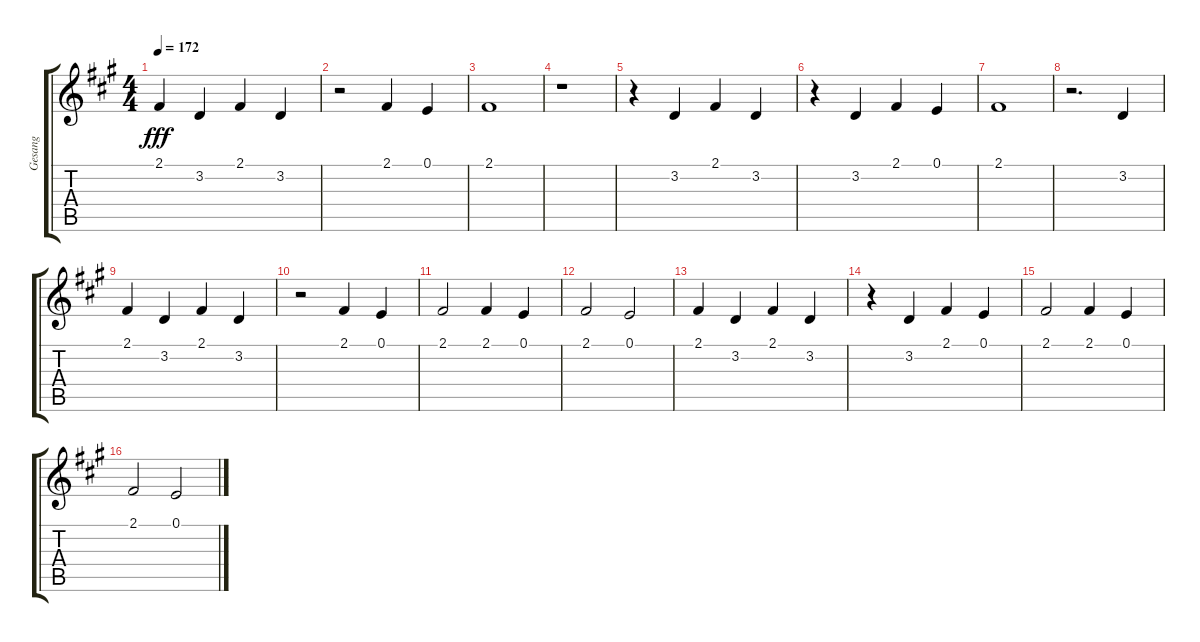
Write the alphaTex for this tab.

\track ("Gesang" "Gesang") {instrument oboe}
\staff {score tabs}
\tuning (E4 B3 G3 D3 A2 E2) {hide}
\ts (4 4)
\tempo 172
\clef g2
\ks a
2.1.4{dy fff} 3.2.4 2.1.4 3.2.4 |
r.2 2.1.4 0.1.4 |
2.1.1 |
r.1 |
r.4 3.2.4 2.1.4 3.2.4 |
r.4 3.2.4 2.1.4 0.1.4 |
2.1.1 |
r.2{d} 3.2.4 |
2.1.4 3.2.4 2.1.4 3.2.4 |
r.2 2.1.4 0.1.4 |
2.1.2 2.1.4 0.1.4 |
2.1.2 0.1.2 |
2.1.4 3.2.4 2.1.4 3.2.4 |
r.4 3.2.4 2.1.4 0.1.4 |
2.1.2 2.1.4 0.1.4 |
2.1.2 0.1.2
